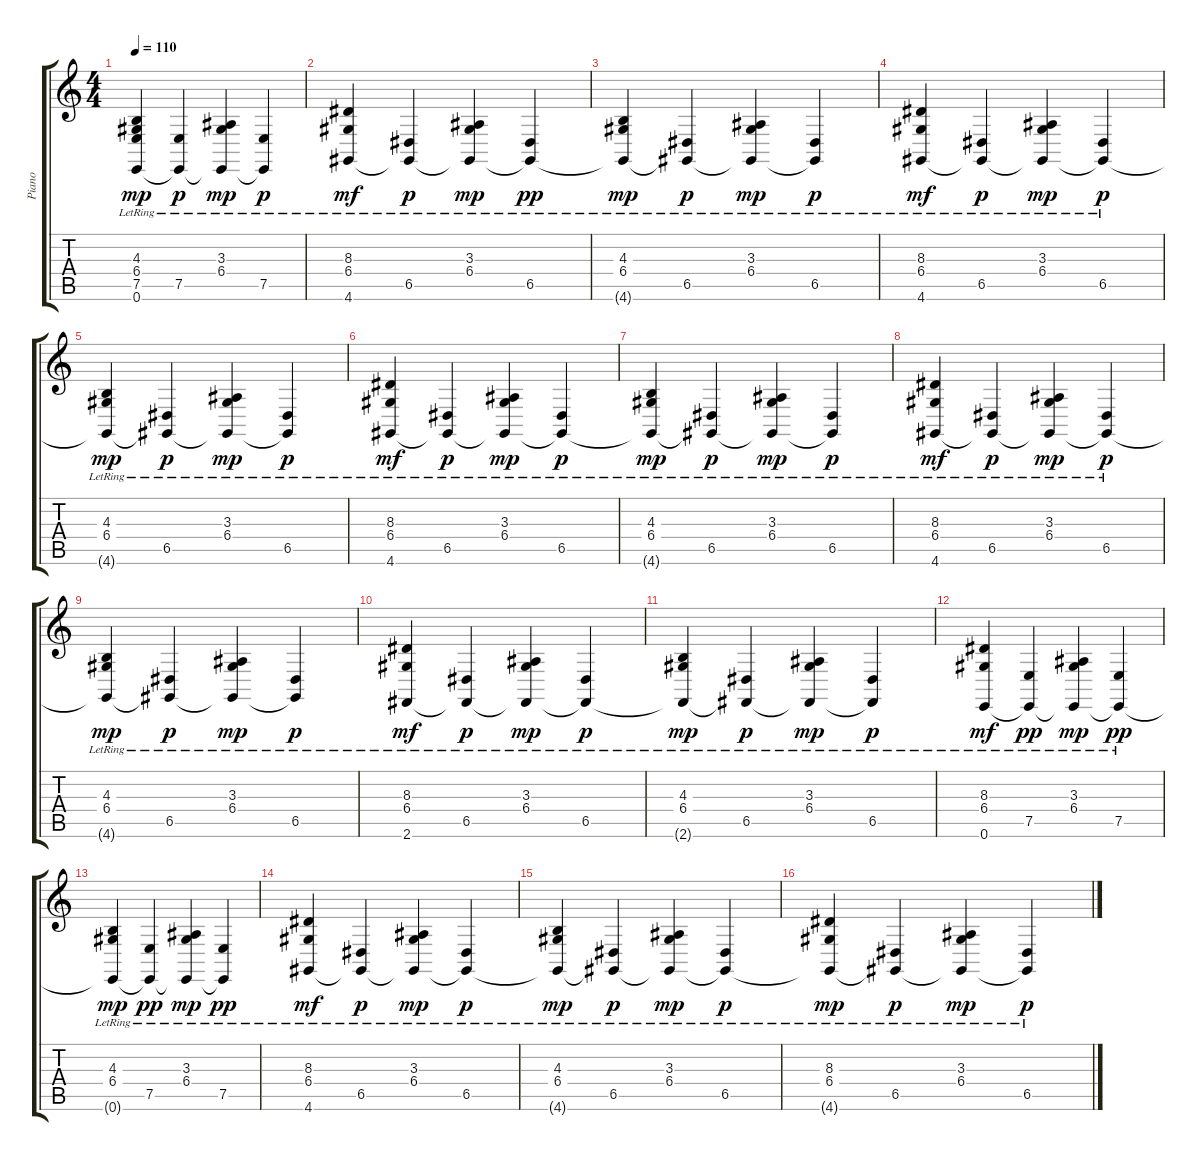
\track ("Piano" "Piano") {instrument acousticgrandpiano}
\staff {score tabs}
\tuning (E4 B3 G3 D3 A2 E2) {hide}
\ts (4 4)
\tempo 110
\clef g2
\ks c
(4.3{lr} 6.4{lr} 7.5 0.6).4{dy mp} (7.5{lr} 0.6{t}).4{dy p} (3.3{lr} 6.4{lr} 0.6{t}).4{dy mp} (7.5{lr} 0.6{t}).4{dy p} |
(8.3{lr} 6.4{lr} 4.6{lr}).4{dy mf} (6.5{lr} 4.6{t}).4{dy p} (3.3{lr} 6.4{lr} 4.6{t}).4{dy mp} (6.5{lr} 4.6{t}).4{dy pp} |
(4.3{lr} 6.4{lr} 4.6{t}).4{dy mp} (6.5{lr} 4.6{t}).4{dy p} (3.3{lr} 6.4{lr} 4.6{t}).4{dy mp} (6.5{lr} 4.6{t}).4{dy p} |
(8.3{lr} 6.4{lr} 4.6{lr}).4{dy mf} (6.5{lr} 4.6{t}).4{dy p} (3.3{lr} 6.4{lr} 4.6{t}).4{dy mp} (6.5{lr} 4.6{t}).4{dy p} |
(4.3{lr} 6.4{lr} 4.6{t}).4{dy mp} (6.5{lr} 4.6{t}).4{dy p} (3.3{lr} 6.4{lr} 4.6{t}).4{dy mp} (6.5{lr} 4.6{t}).4{dy p} |
(8.3{lr} 6.4{lr} 4.6{lr}).4{dy mf} (6.5{lr} 4.6{t}).4{dy p} (3.3{lr} 6.4{lr} 4.6{t}).4{dy mp} (6.5{lr} 4.6{t}).4{dy p} |
(4.3{lr} 6.4{lr} 4.6{t}).4{dy mp} (6.5{lr} 4.6{t}).4{dy p} (3.3{lr} 6.4{lr} 4.6{t}).4{dy mp} (6.5{lr} 4.6{t}).4{dy p} |
(8.3{lr} 6.4{lr} 4.6{lr}).4{dy mf} (6.5{lr} 4.6{t}).4{dy p} (3.3{lr} 6.4{lr} 4.6{t}).4{dy mp} (6.5{lr} 4.6{t}).4{dy p} |
(4.3{lr} 6.4{lr} 4.6{t}).4{dy mp} (6.5{lr} 4.6{t}).4{dy p} (3.3{lr} 6.4{lr} 4.6{t}).4{dy mp} (6.5{lr} 4.6{t}).4{dy p} |
(8.3{lr} 6.4{lr} 2.6{lr}).4{dy mf} (6.5{lr} 2.6{t}).4{dy p} (3.3{lr} 6.4{lr} 2.6{t}).4{dy mp} (6.5{lr} 2.6{t}).4{dy p} |
(4.3{lr} 6.4{lr} 2.6{t}).4{dy mp} (6.5{lr} 2.6{t}).4{dy p} (3.3{lr} 6.4{lr} 2.6{t}).4{dy mp} (6.5{lr} 2.6{t}).4{dy p} |
(8.3{lr} 6.4{lr} 0.6{lr}).4{dy mf} (7.5{lr} 0.6{t}).4{dy pp} (3.3{lr} 6.4{lr} 0.6{t}).4{dy mp} (7.5{lr} 0.6{t}).4{dy pp} |
(4.3{lr} 6.4{lr} 0.6{t}).4{dy mp} (7.5{lr} 0.6{t}).4{dy pp} (3.3{lr} 6.4{lr} 0.6{t}).4{dy mp} (7.5{lr} 0.6{t}).4{dy pp} |
(8.3{lr} 6.4{lr} 4.6{lr}).4{dy mf} (6.5{lr} 4.6{t}).4{dy p} (3.3{lr} 6.4{lr} 4.6{t}).4{dy mp} (6.5{lr} 4.6{t}).4{dy p} |
(4.3{lr} 6.4{lr} 4.6{t}).4{dy mp} (6.5{lr} 4.6{t}).4{dy p} (3.3{lr} 6.4{lr} 4.6{t}).4{dy mp} (6.5{lr} 4.6{t}).4{dy p} |
(8.3{lr} 6.4{lr} 4.6{t}).4{dy mp} (6.5{lr} 4.6{t}).4{dy p} (3.3{lr} 6.4{lr} 4.6{t}).4{dy mp} (6.5{lr} 4.6{t}).4{dy p}
